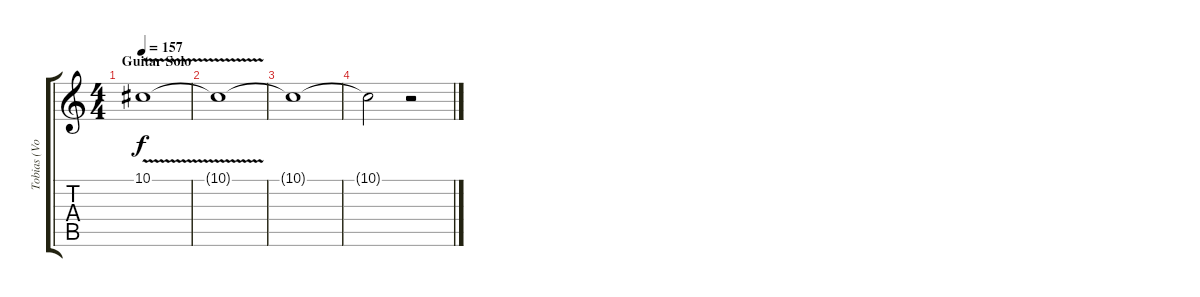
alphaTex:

\track ("Tobias (Voice II)" "Tobias (Vo") {instrument lead2sawtooth}
\staff {score tabs}
\tuning (Eb4 Bb3 Gb3 Db3 Ab2 Eb2) {hide}
\ts (4 4)
\section ("" "Guitar Solo")
\tempo 157
\clef g2
\ks c
10.1{v}.1{dy f volume 5} |
10.1{t}.1 |
10.1{t}.1 |
10.1{t}.2 r.2
